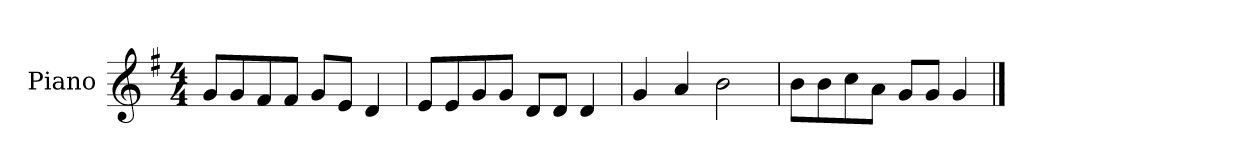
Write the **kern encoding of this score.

**kern
*part1
*staff1
*I"Piano
*I'P-no
*clefG2
*k[f#]
*M4/4
*MM90
=1
8g/L
8g/
8f#/
8f#/J
8g/L
8e/J
4d/
=2
8e/L
8e/
8g/
8g/J
8d/L
8d/J
4d/
=3
4g/
4a/
2b\
=4
8b\L
8b\
8cc\
8a\J
8g/L
8g/J
4g/
==
*-
